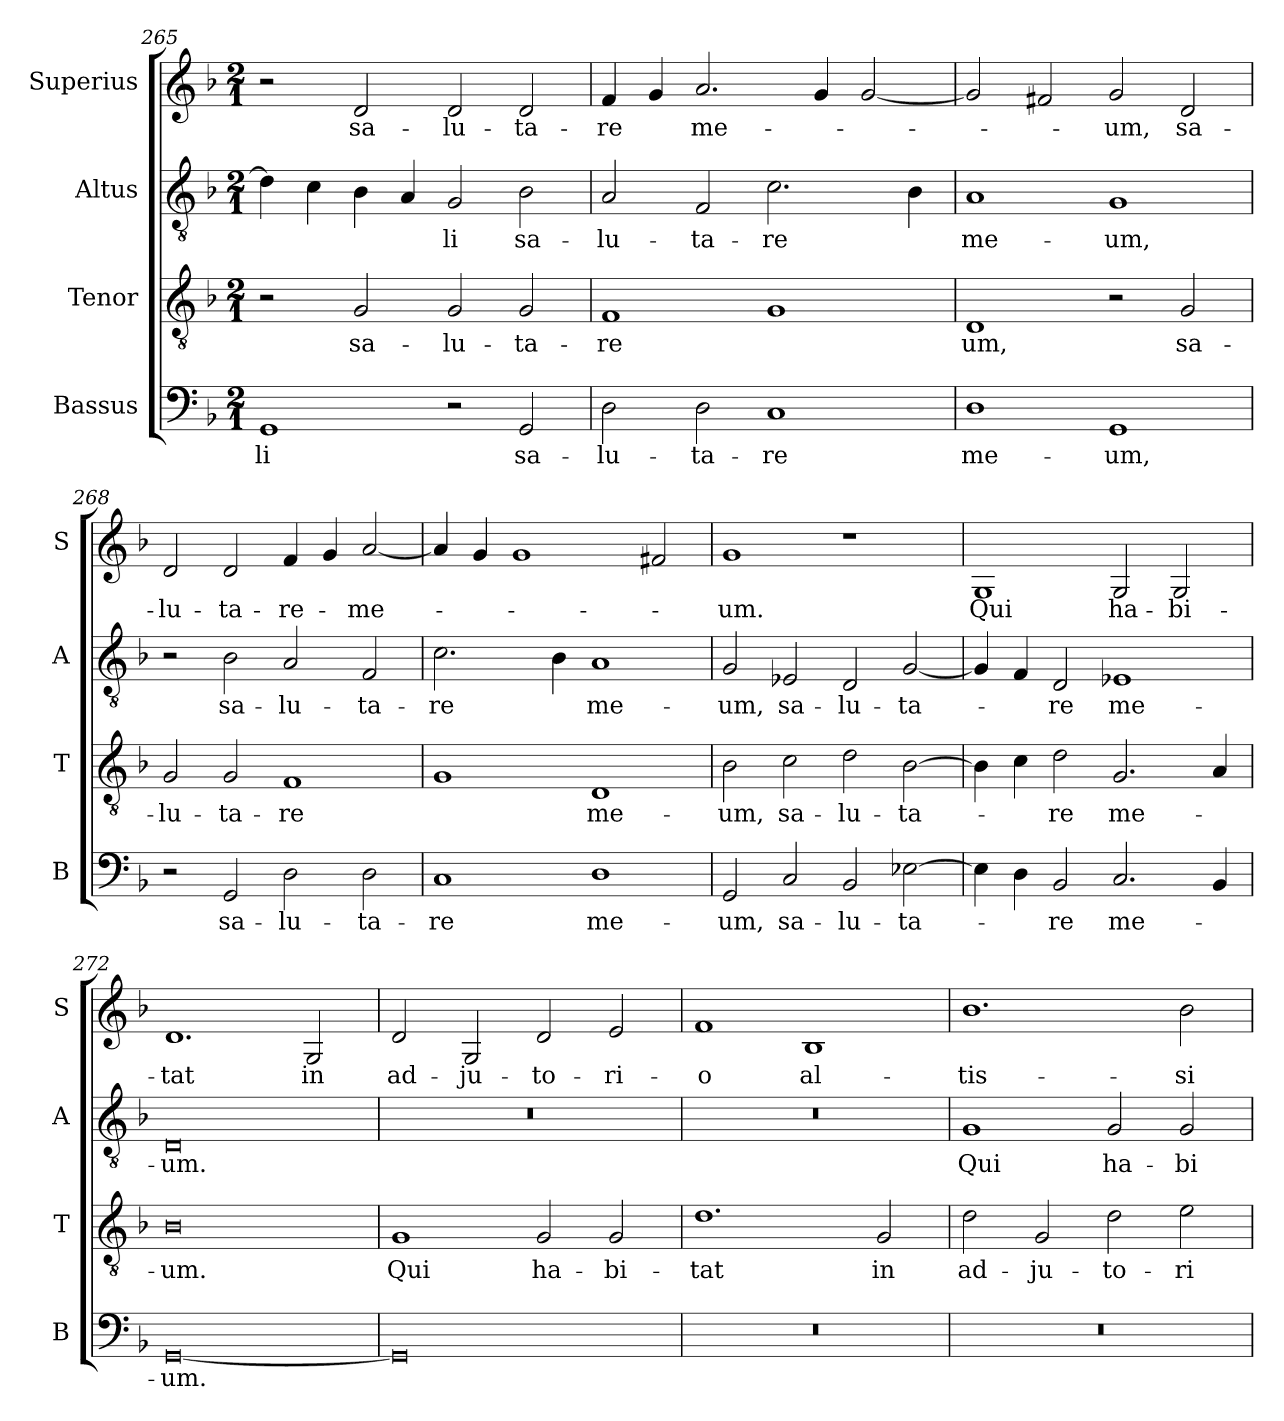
**kern	**text	**kern	**text	**kern	**text	**kern	**text
*part4	*part4	*part3	*part3	*part2	*part2	*part1	*part1
*staff4	*staff4	*staff3	*staff3	*staff2	*staff2	*staff1	*staff1
*I"Bassus	*	*I"Tenor	*	*I"Altus	*	*I"Superius	*
*I'B	*	*I'T	*	*I'A	*	*I'S	*
*clefF4	*	*clefGv2	*	*clefGv2	*	*clefG2	*
*k[b-]	*	*k[b-]	*	*k[b-]	*	*k[b-]	*
*M2/1	*	*M2/1	*	*M2/1	*	*M2/1	*
=265	=265	=265	=265	=265	=265	=265	=265
1GG	-li	2r	.	4d\]	.	2r	.
.	.	.	.	4c\	.	.	.
.	.	2G/	sa-	4B-\	.	2d/	sa-
.	.	.	.	4A/	.	.	.
2r	.	2G/	-lu-	2G/	-li	2d/	-lu-
2GG/	sa-	2G/	-ta-	2B-\	sa-	2d/	-ta-
=266	=266	=266	=266	=266	=266	=266	=266
2D\	-lu-	1F	-re	2A/	-lu-	4f/	-re
.	.	.	.	.	.	4g/	.
2D\	-ta-	.	.	2F/	-ta-	2.a/	me-
1C	-re	1G	.	2.c\	-re	.	.
.	.	.	.	.	.	4g/	.
.	.	.	.	.	.	[2g/	.
.	.	.	.	4B-\	.	.	.
=267	=267	=267	=267	=267	=267	=267	=267
1D	me-	1D	-um,	1A	me-	2g/]	.
.	.	.	.	.	.	2f#X/	.
1GG	-um,	2r	.	1G	-um,	2g/	-um,
.	.	2G/	sa-	.	.	2d/	sa-
=268	=268	=268	=268	=268	=268	=268	=268
2r	.	2G/	-lu-	2r	.	2d/	-lu-
2GG/	sa-	2G/	-ta-	2B-\	sa-	2d/	-ta-
2D\	-lu-	1F	-re	2A/	-lu-	4f/	re-
.	.	.	.	.	.	4g/	.
2D\	-ta-	.	.	2F/	-ta-	[2a/	me-
=269	=269	=269	=269	=269	=269	=269	=269
1C	-re	1G	.	2.c\	-re	4a/]	.
.	.	.	.	.	.	4g/	.
.	.	.	.	.	.	1g	.
.	.	.	.	4B-\	.	.	.
1D	me-	1D	me-	1A	me-	.	.
.	.	.	.	.	.	2f#X/	.
=270	=270	=270	=270	=270	=270	=270	=270
2GG/	-um,	2B-\	-um,	2G/	-um,	1g	-um.
2C/	sa-	2c\	sa-	2E-X/	sa-	.	.
2BB-/	-lu-	2d\	-lu-	2D/	-lu-	1r	.
[2E-X\	-ta-	[2B-\	-ta-	[2G/	-ta-	.	.
=271	=271	=271	=271	=271	=271	=271	=271
4E-\]	.	4B-\]	.	4G/]	.	1G	Qui
4D\	.	4c\	.	4F/	.	.	.
2BB-/	-re	2d\	-re	2D/	-re	.	.
2.C/	me-	2.G/	me-	1E-X	me-	2G/	ha-
.	.	.	.	.	.	2G/	-bi-
4BB-/	.	4A/	.	.	.	.	.
=272	=272	=272	=272	=272	=272	=272	=272
[0GG	-um.	0B-	-um.	0D	-um.	1.d	-tat
.	.	.	.	.	.	2G/	in
=273	=273	=273	=273	=273	=273	=273	=273
0GG]	.	1G	Qui	0r	.	2d/	ad-
.	.	.	.	.	.	2G/	-ju-
.	.	2G/	ha-	.	.	2d/	-to-
.	.	2G/	-bi-	.	.	2e/	-ri-
=274	=274	=274	=274	=274	=274	=274	=274
0r	.	1.d	-tat	0r	.	1f	-o
.	.	.	.	.	.	1B-	al-
.	.	2G/	in	.	.	.	.
=275	=275	=275	=275	=275	=275	=275	=275
0r	.	2d\	ad-	1G	Qui	1.b-	-tis-
.	.	2G/	-ju-	.	.	.	.
.	.	2d\	-to-	2G/	ha-	.	.
.	.	2e\	-ri-	2G/	-bi-	2b-\	-si-
=	=	=	=	=	=	=	=
*-	*-	*-	*-	*-	*-	*-	*-
